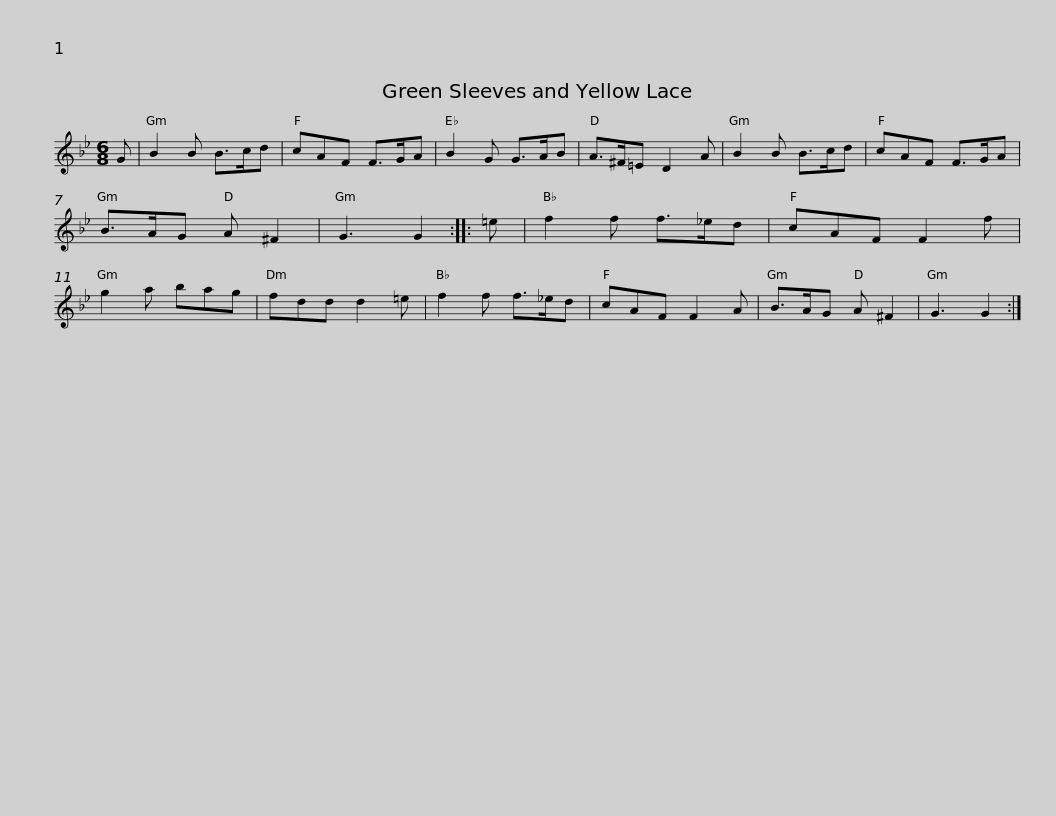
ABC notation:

X:1
L:1/8
M:6/8
I:linebreak $
K:Gmin
V:1 treble
V:1
 G | B2 B B>cd | cAF F>GA | B2 G G>AB | A>^F=E D2 A | %5
 B2 B B>cd | cAF F>GA |$ B>AG A ^F2 | G3 G2 :: =e | %10
 f2 f f>_ed | cAF F2 f | g2 a bag | fdd d2 =e | f2 f f>_ed |$ %15
 cAF F2 A | B>AG A ^F2 | G3 G2 :| %18
